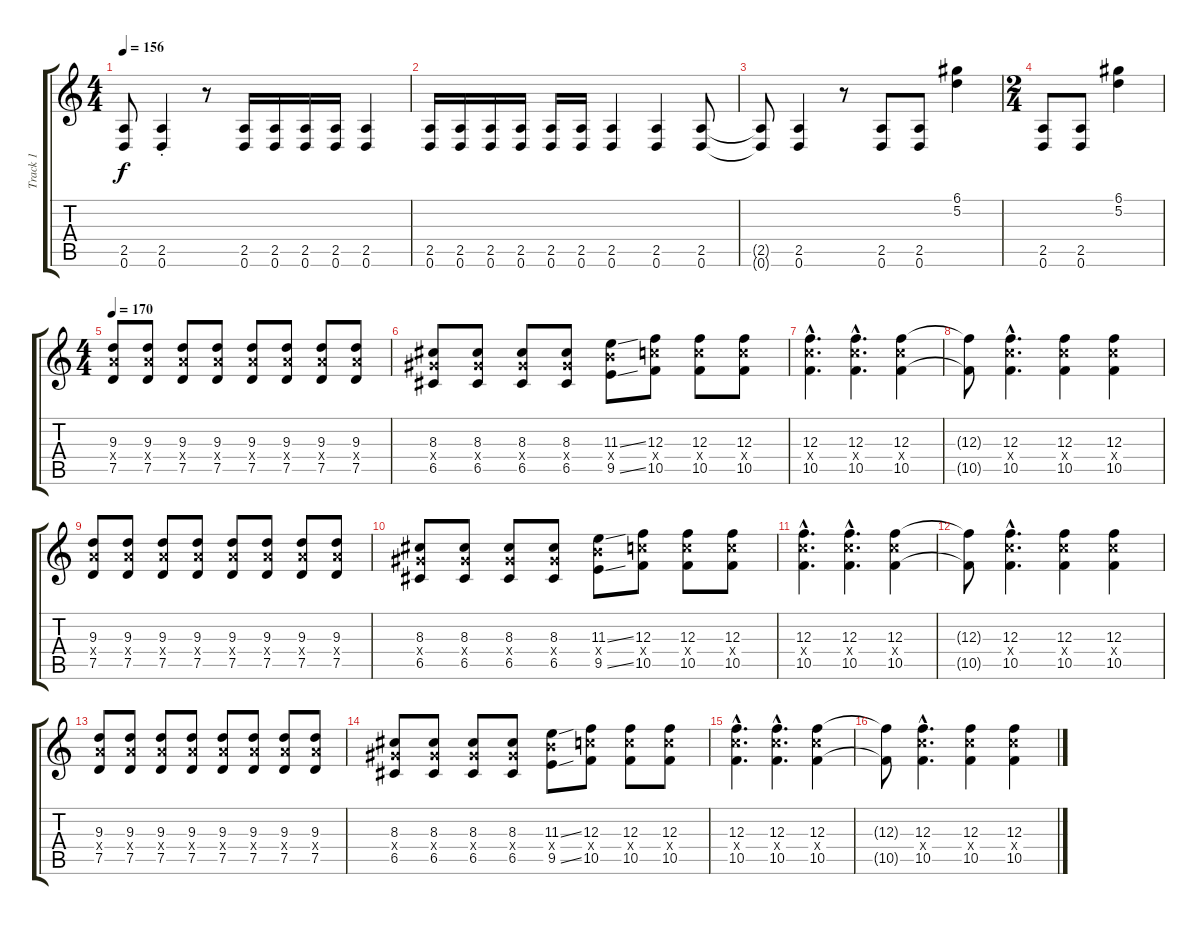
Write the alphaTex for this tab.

\track ("Track 1" "Track 1") {instrument distortionguitar}
\staff {score tabs}
\tuning (D4 A3 F3 C3 G2 D2) {hide}
\ts (4 4)
\tempo 156
\clef g2
\ks c
(2.5{t} 0.6{t}).8{dy f} (2.5{st} 0.6{st}).4 r.8 (2.5 0.6).16 (2.5 0.6).16 (2.5 0.6).16 (2.5 0.6).16 (2.5 0.6).4 |
(2.5 0.6).16 (2.5 0.6).16 (2.5 0.6).16 (2.5 0.6).16 (2.5 0.6).16 (2.5 0.6).16 (2.5 0.6).4 (2.5 0.6).4 (2.5 0.6).8 |
(2.5{t} 0.6{t}).8 (2.5 0.6).4 r.8 (2.5 0.6).8 (2.5 0.6).8 (6.1 5.2).4 |
\ts (2 4)
(2.5 0.6).8 (2.5 0.6).8 (6.1 5.2).4 |
\ts (4 4)
\tempo 170
(9.3 9.4{x} 7.5).8 (9.3 9.4{x} 7.5).8 (9.3 9.4{x} 7.5).8 (9.3 9.4{x} 7.5).8 (9.3 9.4{x} 7.5).8 (9.3 9.4{x} 7.5).8 (9.3 9.4{x} 7.5).8 (9.3 9.4{x} 7.5).8 |
(8.3 8.4{x} 6.5).8 (8.3 8.4{x} 6.5).8 (8.3 8.4{x} 6.5).8 (8.3 8.4{x} 6.5).8 (11.3{ss} 11.4{x} 9.5{ss}).8 (12.3 12.4{x} 10.5).8 (12.3 12.4{x} 10.5).8 (12.3 12.4{x} 10.5).8 |
(12.3{hac} 12.4{hac x} 10.5{hac}).4{d} (12.3{hac} 12.4{hac x} 10.5{hac}).4{d} (12.3 12.4{x} 10.5).4 |
(12.3{t} 10.5{t}).8 (12.3{hac} 12.4{hac x} 10.5{hac}).4{d} (12.3 12.4{x} 10.5).4 (12.3 12.4{x} 10.5).4 |
(9.3 9.4{x} 7.5).8 (9.3 9.4{x} 7.5).8 (9.3 9.4{x} 7.5).8 (9.3 9.4{x} 7.5).8 (9.3 9.4{x} 7.5).8 (9.3 9.4{x} 7.5).8 (9.3 9.4{x} 7.5).8 (9.3 9.4{x} 7.5).8 |
(8.3 8.4{x} 6.5).8 (8.3 8.4{x} 6.5).8 (8.3 8.4{x} 6.5).8 (8.3 8.4{x} 6.5).8 (11.3{ss} 11.4{x} 9.5{ss}).8 (12.3 12.4{x} 10.5).8 (12.3 12.4{x} 10.5).8 (12.3 12.4{x} 10.5).8 |
(12.3{hac} 12.4{hac x} 10.5{hac}).4{d} (12.3{hac} 12.4{hac x} 10.5{hac}).4{d} (12.3 12.4{x} 10.5).4 |
(12.3{t} 10.5{t}).8 (12.3{hac} 12.4{hac x} 10.5{hac}).4{d} (12.3 12.4{x} 10.5).4 (12.3 12.4{x} 10.5).4 |
(9.3 9.4{x} 7.5).8 (9.3 9.4{x} 7.5).8 (9.3 9.4{x} 7.5).8 (9.3 9.4{x} 7.5).8 (9.3 9.4{x} 7.5).8 (9.3 9.4{x} 7.5).8 (9.3 9.4{x} 7.5).8 (9.3 9.4{x} 7.5).8 |
(8.3 8.4{x} 6.5).8 (8.3 8.4{x} 6.5).8 (8.3 8.4{x} 6.5).8 (8.3 8.4{x} 6.5).8 (11.3{ss} 11.4{x} 9.5{ss}).8 (12.3 12.4{x} 10.5).8 (12.3 12.4{x} 10.5).8 (12.3 12.4{x} 10.5).8 |
(12.3{hac} 12.4{hac x} 10.5{hac}).4{d} (12.3{hac} 12.4{hac x} 10.5{hac}).4{d} (12.3 12.4{x} 10.5).4 |
(12.3{t} 10.5{t}).8 (12.3{hac} 12.4{hac x} 10.5{hac}).4{d} (12.3 12.4{x} 10.5).4 (12.3 12.4{x} 10.5).4
